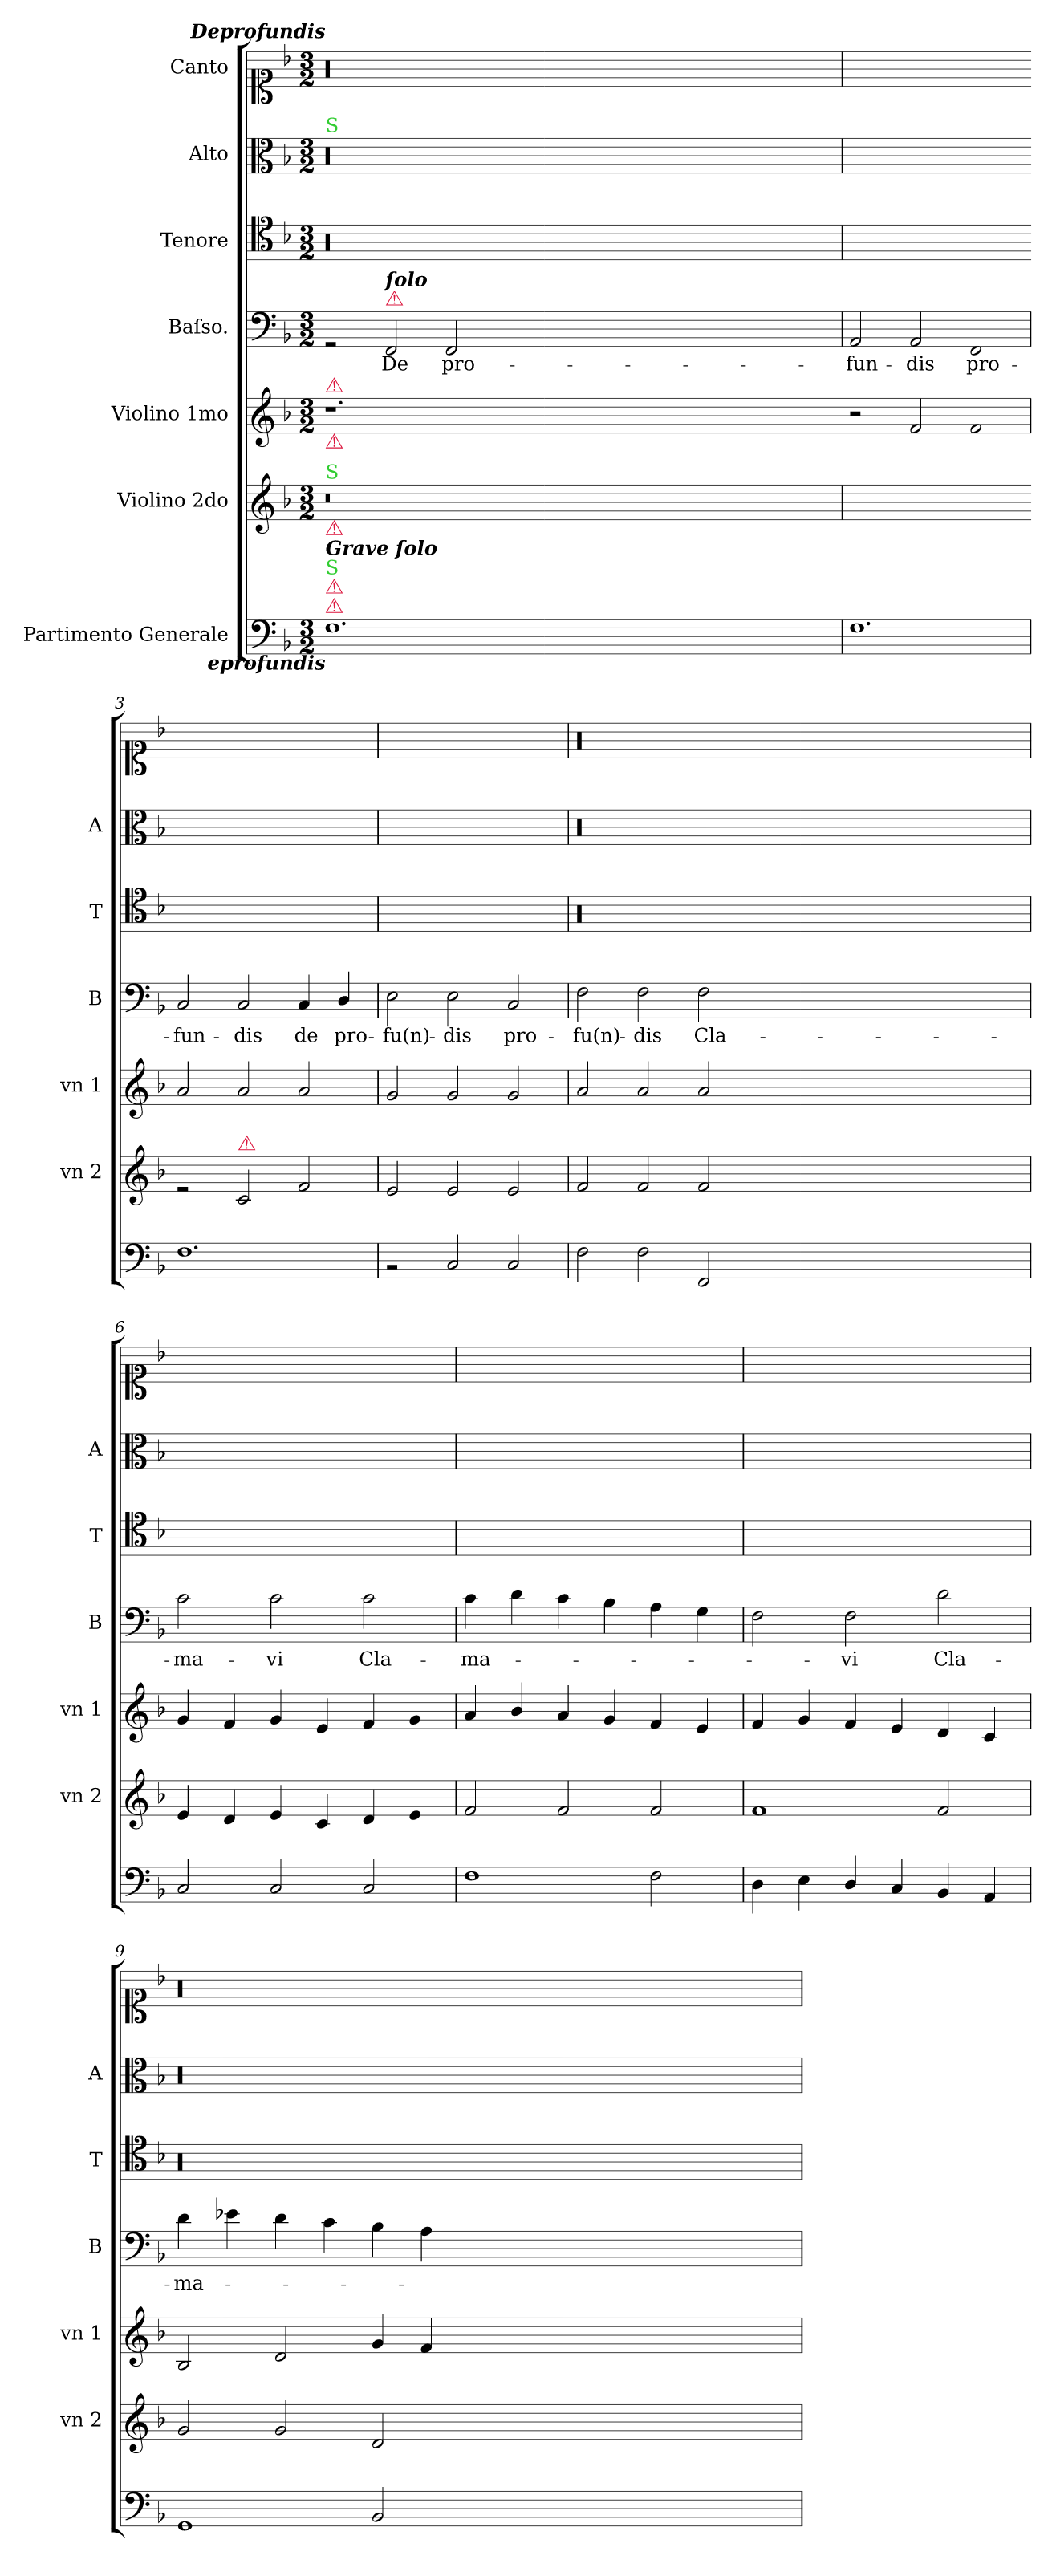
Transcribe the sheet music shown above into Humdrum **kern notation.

**kern	**kern	**kern	**kern	**text	**kern	**kern	**kern
*part7	*part6	*part5	*part4	*part4	*part3	*part2	*part1
*staff7	*staff6	*staff5	*staff4	*staff4	*staff3	*staff2	*staff1
*I"Partimento Generale	*I"Violino 2do	*I"Violino 1mo	*I"Baſso.	*	*I"Tenore	*I"Alto	*I"Canto
*	*I'vn 2	*I'vn 1	*I'B	*	*I'T	*I'A	*
*clefF4	*clefG2	*clefG2	*clefF4	*	*clefC4	*clefC3	*clefC1
*k[b-]	*k[b-]	*k[b-]	*k[b-]	*	*k[b-]	*k[b-]	*k[b-]
*F:	*F:	*F:	*F:	*	*F:	*F:	*F:
*M3/2	*M3/2	*M3/2	*M3/2	*	*M3/2	*M3/2	*M3/2
=1	=1	=1	=1	=1	=1	=1	=1
!	!	!	!	!	!	!	!LO:TX:a:Bi:rj:t=Deprofundis
!	!	!	!	!	!	!LO:TX:a:color=limegreen:t=S	!
!	!	!LO:TX:b:Bi:color=crimson:t=⚠	!	!	!	!	!
!	!	!LO:TX:a:Bi:color=crimson:t=⚠	!	!	!	!	!
!	!LO:TX:b:Bi:color=crimson:t=⚠	!	!	!	!	!	!
!	!LO:TX:a:color=limegreen:t=S	!	!	!	!	!	!
!LO:TX:a:color=crimson:t=⚠	!	!	!	!	!	!	!
!LO:TX:a:color=crimson:t=⚠	!	!	!	!	!	!	!
!LO:TX:a:color=limegreen:t=S	!	!	!	!	!	!	!
!LO:TX:b:Bi:rj:t=eprofundis	!	!	!	!	!	!	!
!LO:TX:a:Bi:t=Grave ſolo	!	!	!	!	!	!	!
!	!LO:N:vis=0	!	!	!	!LO:N:vis=00	!LO:N:vis=00	!LO:N:vis=00
1.F	0.r	1.r	2rGG	.	00.r	00.r	00.r
!	!	!	!LO:TX:a:color=crimson:t=⚠	!	!	!	!
!	!	!	!LO:TX:a:Bi:t=ſolo	!	!	!	!
.	.	.	2FF/	De	.	.	.
.	.	.	2FF/	pro-	.	.	.
00ryy	.	00ryy	00ryy	.	.	.	.
.	0.ryy	.	.	.	.	.	.
2ryy	.	2ryy	2ryy	.	.	.	.
=2	=2	=2-	=2	=2	=2	=2	=2
1.F	1.ryy	2r	2AA/	-fun-	1.ryy	1.ryy	1.ryy
.	.	2f/	2AA/	-dis	.	.	.
.	.	2f/	2FF/	pro-	.	.	.
=3	=3-	=3	=3	=3	=3	=3	=3
1.F	2re	2a/	2C/	-fun-	1.ryy	1.ryy	1.ryy
!	!LO:TX:a:color=crimson:t=⚠	!	!	!	!	!	!
.	2c/	2a/	2C/	-dis	.	.	.
.	2f/	2a/	4C/	de	.	.	.
.	.	.	4D/	pro-	.	.	.
=4	=4	=4	=4	=4	=4	=4	=4
2rBB	2e/	2g/	2E\	-fu(n)-	1.ryy	1.ryy	1.ryy
2C/	2e/	2g/	2E\	-dis	.	.	.
2C/	2e/	2g/	2C/	pro-	.	.	.
=5	=5	=5	=5	=5	=5	=5	=5
!	!	!	!	!	!LO:N:vis=00	!LO:N:vis=00	!LO:N:vis=00
2F\	2f/	2a/	2F\	-fu(n)-	00.r	00.r	00.r
2F\	2f/	2a/	2F\	-dis	.	.	.
2FF/	2f/	2a/	2F\	Cla-	.	.	.
00ryy	00ryy	00ryy	00ryy	.	.	.	.
2ryy	2ryy	2ryy	2ryy	.	.	.	.
=6	=6	=6	=6	=6	=6	=6	=6
2C/	4e/	4g/	2c\	-ma-	1.ryy	1.ryy	1.ryy
.	4d/	4f/	.	.	.	.	.
2C/	4e/	4g/	2c\	-vi	.	.	.
.	4c/	4e/	.	.	.	.	.
2C/	4d/	4f/	2c\	Cla-	.	.	.
.	4e/	4g/	.	.	.	.	.
=7	=7	=7	=7	=7	=7	=7	=7
1F	2f/	4a/	4c\	-ma-	1.ryy	1.ryy	1.ryy
.	.	4b-/	4d\	.	.	.	.
.	2f/	4a/	4c\	.	.	.	.
.	.	4g/	4B-\	.	.	.	.
2F\	2f/	4f/	4A\	.	.	.	.
.	.	4e/	4G\	.	.	.	.
=8	=8	=8	=8	=8	=8	=8	=8
4D\	1f	4f/	2F\	.	1.ryy	1.ryy	1.ryy
4E\	.	4g/	.	.	.	.	.
4D/	.	4f/	2F\	-vi	.	.	.
4C/	.	4e/	.	.	.	.	.
4BB-/	2f/	4d/	2d\	Cla-	.	.	.
4AA/	.	4c/	.	.	.	.	.
=9	=9	=9	=9	=9	=9	=9	=9
!	!	!	!	!	!LO:N:vis=00	!LO:N:vis=00	!LO:N:vis=00
1GG	2g/	2B-/	4d\	-ma-	00.r	00.r	00.r
.	.	.	4e-X\	.	.	.	.
.	2g/	2d/	4d\	.	.	.	.
.	.	.	4c\	.	.	.	.
2BB-/	2d/	4g/	4B-\	.	.	.	.
.	.	4f/	4A\	.	.	.	.
00ryy	00ryy	00ryy	00ryy	.	.	.	.
2ryy	2ryy	2ryy	2ryy	.	.	.	.
=	=	=	=	=	=	=	=
*-	*-	*-	*-	*-	*-	*-	*-
